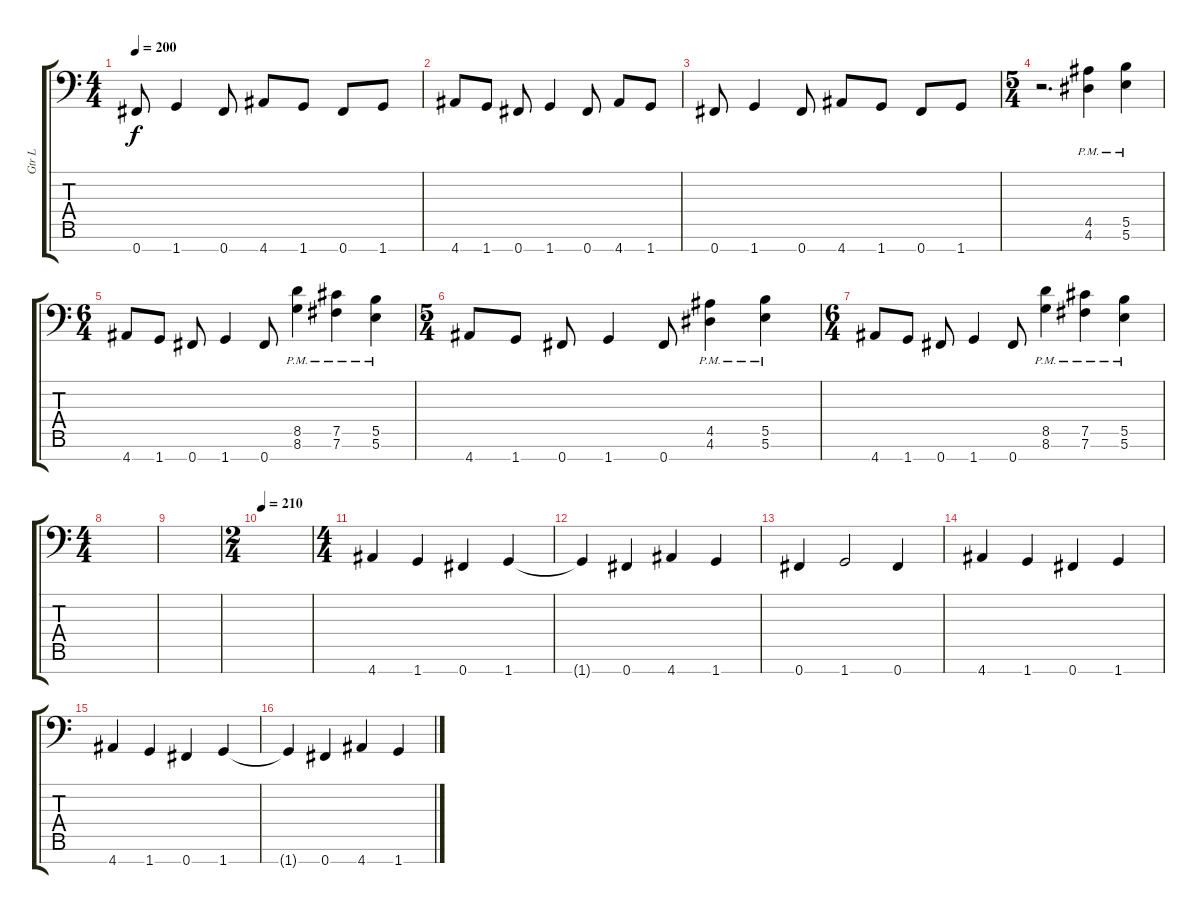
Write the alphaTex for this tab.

\track ("Gtr L" "Gtr L") {instrument distortionguitar}
\staff {score tabs}
\tuning (Db4 Ab3 E3 B2 Gb2 B1 Gb1) {hide}
\ts (4 4)
\tempo 200
\clef f4
\ks c
0.7.8{dy f} 1.7.4 0.7.8 4.7.8 1.7.8 0.7.8 1.7.8 |
4.7.8 1.7.8 0.7.8 1.7.4 0.7.8 4.7.8 1.7.8 |
0.7.8 1.7.4 0.7.8 4.7.8 1.7.8 0.7.8 1.7.8 |
\ts (5 4)
r.2{d} (4.5{pm} 4.6{pm}).4 (5.5{pm} 5.6{pm}).4 |
\ts (6 4)
4.7.8 1.7.8 0.7.8 1.7.4 0.7.8 (8.5{pm} 8.6{pm}).4 (7.5{pm} 7.6{pm}).4 (5.5{pm} 5.6{pm}).4 |
\ts (5 4)
4.7.8 1.7.8 0.7.8 1.7.4 0.7.8 (4.5{pm} 4.6{pm}).4 (5.5{pm} 5.6{pm}).4 |
\ts (6 4)
4.7.8 1.7.8 0.7.8 1.7.4 0.7.8 (8.5{pm} 8.6{pm}).4 (7.5{pm} 7.6{pm}).4 (5.5{pm} 5.6{pm}).4 |
\ts (4 4)
|
|
\ts (2 4)
\tempo 210
|
\ts (4 4)
4.7.4 1.7.4 0.7.4 1.7.4 |
1.7{t}.4 0.7.4 4.7.4 1.7.4 |
0.7.4 1.7.2 0.7.4 |
4.7.4 1.7.4 0.7.4 1.7.4 |
4.7.4 1.7.4 0.7.4 1.7.4 |
1.7{t}.4 0.7.4 4.7.4 1.7.4
